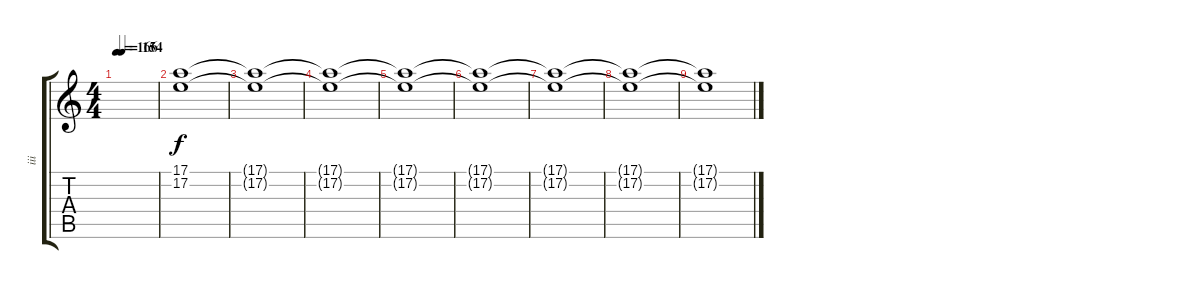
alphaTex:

\track ("iii" "iii") {instrument stringensemble1}
\staff {score tabs}
\tuning (E4 B3 G3 D3 A2 E2) {hide}
\ts (4 4)
\tempo 166
\tempo (154 0.125)
\clef g2
\ks c
|
(17.1 17.2).1 |
(17.1{t} 17.2{t}).1 |
(17.1{t} 17.2{t}).1 |
(17.1{t} 17.2{t}).1 |
(17.1{t} 17.2{t}).1 |
(17.1{t} 17.2{t}).1 |
(17.1{t} 17.2{t}).1 |
(17.1{t} 17.2{t}).1
